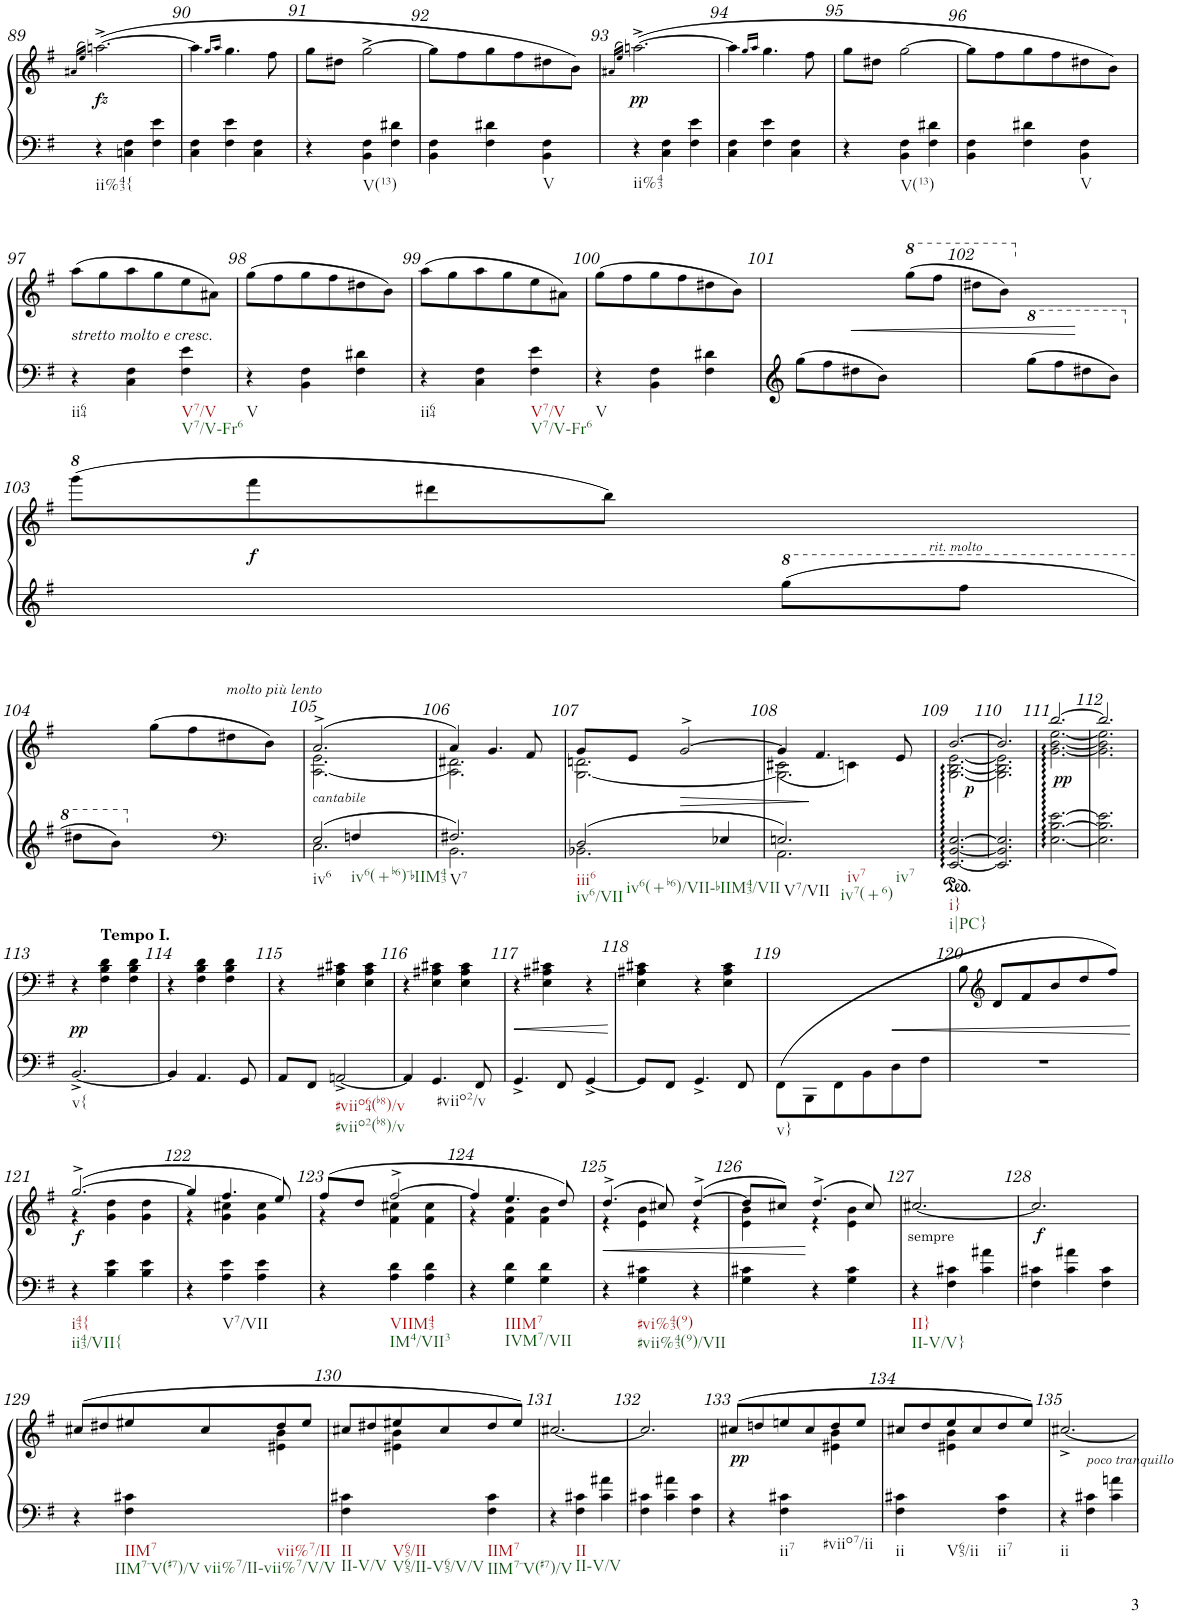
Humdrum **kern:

**kern	**kern	**dynam
*part1	*part1	*part1
*staff2	*staff1	*staff1/2
!!LO:PB:g=z
*clefF4	*clefG2	*
*k[f#]	*k[f#]	*
*G:	*G:	*
*M3/4	*M3/4	*
=89	=89	=89
.	(>16qa#X/LL	.
.	16qee/JJ)	.
!LO:TX:b:t=ii%43{	!	!
!	!	!LO:DY:b
4r	(>[2.aan^\	fz
4Cn\ 4F#\	.	.
4F#\ 4e\	.	.
=90	=90	=90
4C\ 4F#\	4aa\]	.
.	16qgg/LL	.
.	16qaa/JJ	.
4F#\ 4e\	4.gg\	.
4C\ 4F#\	.	.
.	8ff#\	.
=91	=91	=91
4r	8gg\L	.
.	8dd#X\J	.
!LO:TX:b:t=V(13)	!	!
4BB\ 4F#\	[2gg^\	.
4F#\ 4d#X\	.	.
=92	=92	=92
4BB\ 4F#\	8gg\L]	.
.	8ff#\	.
4F#\ 4d#X\	8gg\	.
.	8ff#\	.
!LO:TX:b:t=V	!	!
4BB\ 4F#\	8dd#X\	.
.	8b\J)	.
=93	=93	=93
.	(>16qa#X/LL	.
.	16qee/JJ)	.
!LO:TX:b:t=ii%43	!	!
!	!	!LO:DY:b
4r	(>[2.aan^\	pp
4C\ 4F#\	.	.
4F#\ 4e\	.	.
=94	=94	=94
4C\ 4F#\	4aa\]	.
.	16qgg/LL	.
.	16qaa/JJ	.
4F#\ 4e\	4.gg\	.
4C\ 4F#\	.	.
.	8ff#\	.
=95	=95	=95
4r	8gg\L	.
.	8dd#X\J	.
!LO:TX:b:t=V(13)	!	!
4BB\ 4F#\	[2gg\	.
4F#\ 4d#X\	.	.
=96	=96	=96
4BB\ 4F#\	8gg\L]	.
.	8ff#\	.
4F#\ 4d#X\	8gg\	.
.	8ff#\	.
!LO:TX:b:t=V	!	!
4BB\ 4F#\	8dd#X\	.
.	8b\J)	.
!!LO:LB:g=z
=97	=97	=97
!	!LO:TX:b:i:t=stretto molto e cresc.	!
!LO:TX:b:t=ii64	!	!
4r	(>8aa\L	.
.	8gg\	.
4C\ 4F#\	8aa\	.
.	8gg\	.
!LO:TX:b:t=V7/V	!	!
!LO:TX:b:t=V7/V-Fr6	!	!
4F#\ 4e\	8ee\	.
.	8a#X\J)	.
=98	=98	=98
!LO:TX:b:t=V	!	!
4r	(>8gg\L	.
.	8ff#\	.
4BB\ 4F#\	8gg\	.
.	8ff#\	.
4F#\ 4d#X\	8dd#X\	.
.	8b\J)	.
=99	=99	=99
!LO:TX:b:t=ii64	!	!
4r	(8aa\L	.
.	8gg\	.
4C\ 4F#\	8aa\	.
.	8gg\	.
!LO:TX:b:t=V7/V	!	!
!LO:TX:b:t=V7/V-Fr6	!	!
4F#\ 4e\	8ee\	.
.	8a#X\J)	.
=100	=100	=100
!LO:TX:b:t=V	!	!
4r	(>8gg\L	.
.	8ff#\	.
4BB\ 4F#\	8gg\	.
.	8ff#\	.
4F#\ 4d#X\	8dd#X\	.
.	8b\J)	.
=101	=101	=101
8gg\L	2ryy	.
8ff#\	.	.
8dd#X\	.	.
8b\J	.	.
*	*8va	*
4ryy	(>8ggg\L	.
.	8fff#\J	.
=102	=102	=102
4ryy	8ddd#X\L	.
.	8bb\J)	.
*8va	*	*
*	*X8va	*
8ggg\L	2ryy	.
8fff#\	.	.
8ddd#X\	.	.
8bb\J	.	.
!!LO:LB:g=z
=103	=103	=103
*X8va	*	*
*	*8va	*
2ryy	(>8gggg\L	.
!	!	!LO:DY:b
.	8ffff#\	f
.	8dddd#X\	.
.	8bbb\J)	.
*8va	*	*
8ggg\L	4ryy	.
!LO:TX:a:i:t=rit. molto	!	!
8fff#\J	.	.
!!LO:LB:g=z
=104	=104	=104
*	*X8va	*
8ddd#X\L	4ryy	.
8bb\J	.	.
*X8va	*	*
2ryy	(>8gg\L	.
.	8ff#\	.
*clefF4	*	*
!	!LO:TX:a:i:t=molto più lento	!
.	8dd#X\	.
.	8b\J)	.
=105	=105	=105
*^	*^	*
!	!	!LO:TX:b:i:t=cantabile	!	!
!LO:TX:b:t=iv6	!	!	!	!
2E/	2.C\	(>2.a^/	[<2.A\ 2.e\	.
!LO:TX:b:t=iv6(+b6)-bIIM43	!	!	!	!
4Fn/	.	.	.	.
=106	=106	=106	=106	=106
!LO:TX:b:t=V7	!	!	!	!
2.F#X/	2.BB\	4a/)	2.A\] 2.d#X\	.
.	.	4.g/	.	.
.	.	8f#/	.	.
=107	=107	=107	=107	=107
!LO:TX:b:t=iii6	!	!	!	!
!LO:TX:b:t=iv6/VII	!	!	!	!
2D/	2.BB-X\	8g/L	[<2.G\ 2.dn\	.
.	.	8e/J	.	.
!	!	!	!	!LO:HP:b
.	.	[>2g^/	.	>
!LO:TX:b:t=iv6(+b6)/VII-bIIM43/VII	!	!	!	!
4E-X/	.	.	.	.
=108	=108	=108	=108	=108
*	*	*	*^	*
!LO:TX:b:t=V7/VII	!	!	!	!	!
!LO:TX:b:t=iv7	!	!	!	!	!
!LO:TX:b:t=iv7(+6)	!	!	!	!	!
!LO:TX:b:t=iv7	!	!	!	!	!
2.En/	2.AA\	4g/]	2.G\]	(<2c#X\	.
.	.	4.f#/	.	.	]
.	.	.	.	4cn\)	.
.	.	8e/	.	.	.
*v	*v	*	*	*	*
*	*	*v	*v	*
=109	=109	=109	=109
!LO:TX:b:t=i}	!	!	!
!LO:TX:b:t=i|PC}	!	!	!
!	!	!	!LO:DY:b
[2.EE/ [2.BB/ [2.E/	[>2.b/	[<2.G\ [<2.B\ [<2.e\	p
=110	=110	=110	=110
2.EE/] 2.BB/] 2.E/]	2.b/]	2.G\] 2.B\] 2.e\]	.
=111	=111	=111	=111
!	!	!	!LO:DY:b
[2.E\ [2.B\ [2.e\	[>2.bb/	[<2.g\ [<2.b\ [<2.ee\	pp
=112	=112	=112	=112
2.E\] 2.B\] 2.e\]	2.bb/]	2.g\] 2.b\] 2.ee\]	.
!!LO:LB:g=z
=113	=113	=113	=113
!LO:TX:b:t=v{	!	!	!
!	!	!	!LO:DY:b
*	*v	*v	*
[2.BB^/	4r	pp
!	!LO:TX:a:B:t=Tempo I.	!
.	4F#\ 4B\ 4d\	.
.	4F#\ 4B\ 4d\	.
=114	=114	=114
4BB/]	4r	.
4.AA/	4F#\ 4B\ 4d\	.
.	4F#\ 4B\ 4d\	.
8GG/	.	.
=115	=115	=115
8AA/L	4r	.
8FF#/J	.	.
!LO:TX:b:t=#viio64(b8)/v	!	!
!LO:TX:b:t=#viio2(b8)/v	!	!
[2AAn^/	4E\ 4A#X\ 4c#X\	.
.	4E\ 4A#\ 4c#\	.
=116	=116	=116
4AA/]	4r	.
!LO:TX:b:t=#viio2/v	!	!
4.GG/	4E\ 4A#X\ 4c#X\	.
.	4E\ 4A#\ 4c#\	.
8FF#/	.	.
=117	=117	=117
!	!	!LO:HP:b
4.GG^/	4r	<
.	4E\ 4A#X\ 4c#X\	.
8FF#/	.	.
[4GG^/	4r	.
.	.	[
=118	=118	=118
8GG/L]	4E\ 4A#X\ 4c#X\	.
8FF#/J	.	.
4.GG^/	4r	.
.	4E\ 4A#\ 4c#\	.
8FF#/	.	.
=119	=119	=119
!LO:TX:b:t=v}	!	!
(>8FF#\L	2.ryy	.
8BBB\	.	.
8FF#\	.	.
8BB\	.	.
8D\	.	.
8F#\J	.	.
=120	=120	=120
2.r	8B\	.
*	*clefG2	*
.	8d/L	.
.	8f#/	.
.	8b/	.
.	8dd/	.
.	8ff#/J)	.
!!LO:LB:g=z
=121	=121	=121
*	*^	*
!LO:TX:b:t=i43{	!	!	!
!LO:TX:b:t=ii43/VII{	!	!	!
!	!	!	!LO:DY:b
4r	(>[>2.gg^/	4r	f
4B\ 4e\	.	4g\ 4dd\	.
4B\ 4e\	.	4g\ 4dd\	.
=122	=122	=122	=122
4r	4gg/]	4r	.
!LO:TX:b:t=V7/VII	!	!	!
4A\ 4e\	4.ff#/	4g\ 4cc#X\	.
4A\ 4e\	.	4g\ 4cc#\	.
.	8ee/)	.	.
=123	=123	=123	=123
4r	(>8ff#/L	4r	.
.	8dd/J	.	.
!LO:TX:b:t=VIIM43	!	!	!
!LO:TX:b:t=IM4/VII3	!	!	!
4A\ 4d\	[>2ff#^/	4f#\ 4cc#X\	.
4A\ 4d\	.	4f#\ 4cc#\	.
=124	=124	=124	=124
4r	4ff#/]	4r	.
!LO:TX:b:t=IIIM7	!	!	!
!LO:TX:b:t=IVM7/VII	!	!	!
4G\ 4d\	4.ee/	4f#\ 4b\	.
4G\ 4d\	.	4f#\ 4b\	.
.	8dd/)	.	.
=125	=125	=125	=125
!	!	!	!LO:HP:b
4r	(>4.dd^/	4r	<
!LO:TX:b:t=#vi%43(9)	!	!	!
!LO:TX:b:t=#vii%43(9)/VII	!	!	!
4G\ 4c#X\	.	4e\ 4b\	.
.	8cc#X/)	.	.
4r	(>[>4dd^/	4r	.
=126	=126	=126	=126
4G\ 4c#X\	8dd/L]	4e\ 4b\	.
.	8cc#X/J)	.	.
4r	(>4.dd^/	4r	[
4G\ 4c#\	.	4e\ 4b\	.
.	8cc#/)	.	.
*	*v	*v	*
=127	=127	=127
!	!LO:TX:b:t=sempre	!
!LO:TX:b:t=II}	!	!
!LO:TX:b:t=II-V/V}	!	!
4r	[2.cc#X/	.
4F#\ 4c#X\	.	.
4c#\ 4a#X\	.	.
=128	=128	=128
!	!	!LO:DY:b
4F#\ 4c#X\	2.cc#/]	f
4c#\ 4a#X\	.	.
4F#\ 4c#\	.	.
!!LO:LB:g=z
=129	=129	=129
*	*^	*
4r	(>8cc#X/L	2ryy	.
.	8dd#X/	.	.
!LO:TX:b:t=IIM7	!	!	!
!LO:TX:b:t=IIM7-V(#7)/V	!	!	!
4F#\ 4c#X\	8ee#X/	.	.
.	8cc#/	.	.
!LO:TX:b:t=vii%7/II	!	!	!
!LO:TX:b:t=vii%7/II-vii%7/V/V	!	!	!
4ryy	8dd#/	4e#X\ 4b\	.
.	8ee#/J	.	.
=130	=130	=130	=130
!LO:TX:b:t=II	!	!	!
!LO:TX:b:t=II-V/V	!	!	!
4F#\ 4c#X\	8cc#X/L	4ryy	.
.	8dd#X/	.	.
!LO:TX:b:t=V65/II	!	!	!
!LO:TX:b:t=V65/II-V65/V/V	!	!	!
4ryy	8ee#X/	4e#X\ 4b\	.
.	8cc#/	.	.
!LO:TX:b:t=IIM7	!	!	!
!LO:TX:b:t=IIM7-V(#7)/V	!	!	!
4F#\ 4c#\	8dd#/	4ryy	.
.	8ee#/J)	.	.
*	*v	*v	*
=131	=131	=131
4r	[2.cc#X/	.
!LO:TX:b:t=II	!	!
!LO:TX:b:t=II-V/V	!	!
4F#\ 4c#X\	.	.
4c#\ 4a#X\	.	.
=132	=132	=132
4F#\ 4c#X\	2.cc#/]	.
4c#\ 4a#X\	.	.
4F#\ 4c#\	.	.
=133	=133	=133
*	*^	*
!	!	!	!LO:DY:b
4r	(>8cc#X/L	2ryy	pp
.	8ddn/	.	.
!LO:TX:b:t=ii7	!	!	!
4F#\ 4c#X\	8een/	.	.
.	8cc#/	.	.
!LO:TX:b:t=#viio7/ii	!	!	!
4ryy	8dd/	4e#X\ 4b\	.
.	8ee/J	.	.
=134	=134	=134	=134
!LO:TX:b:t=ii	!	!	!
4F#\ 4c#X\	8cc#X/L	4ryy	.
.	8dd/	.	.
!LO:TX:b:t=V65/ii	!	!	!
4ryy	8ee/	4e#X\ 4b\	.
.	8cc#/	.	.
!LO:TX:b:t=ii7	!	!	!
4F#\ 4c#\	8dd/	4ryy	.
.	8ee/J)	.	.
*	*v	*v	*
!	!LO:TX:b:i:t=poco tranquillo	!
=135	=135	=135
!LO:TX:b:t=ii	!	!
4r	[2.cc#X^/	.
4F#\ 4c#X\	.	.
4c#\ 4an\	.	.
=	=	=
*-	*-	*-
